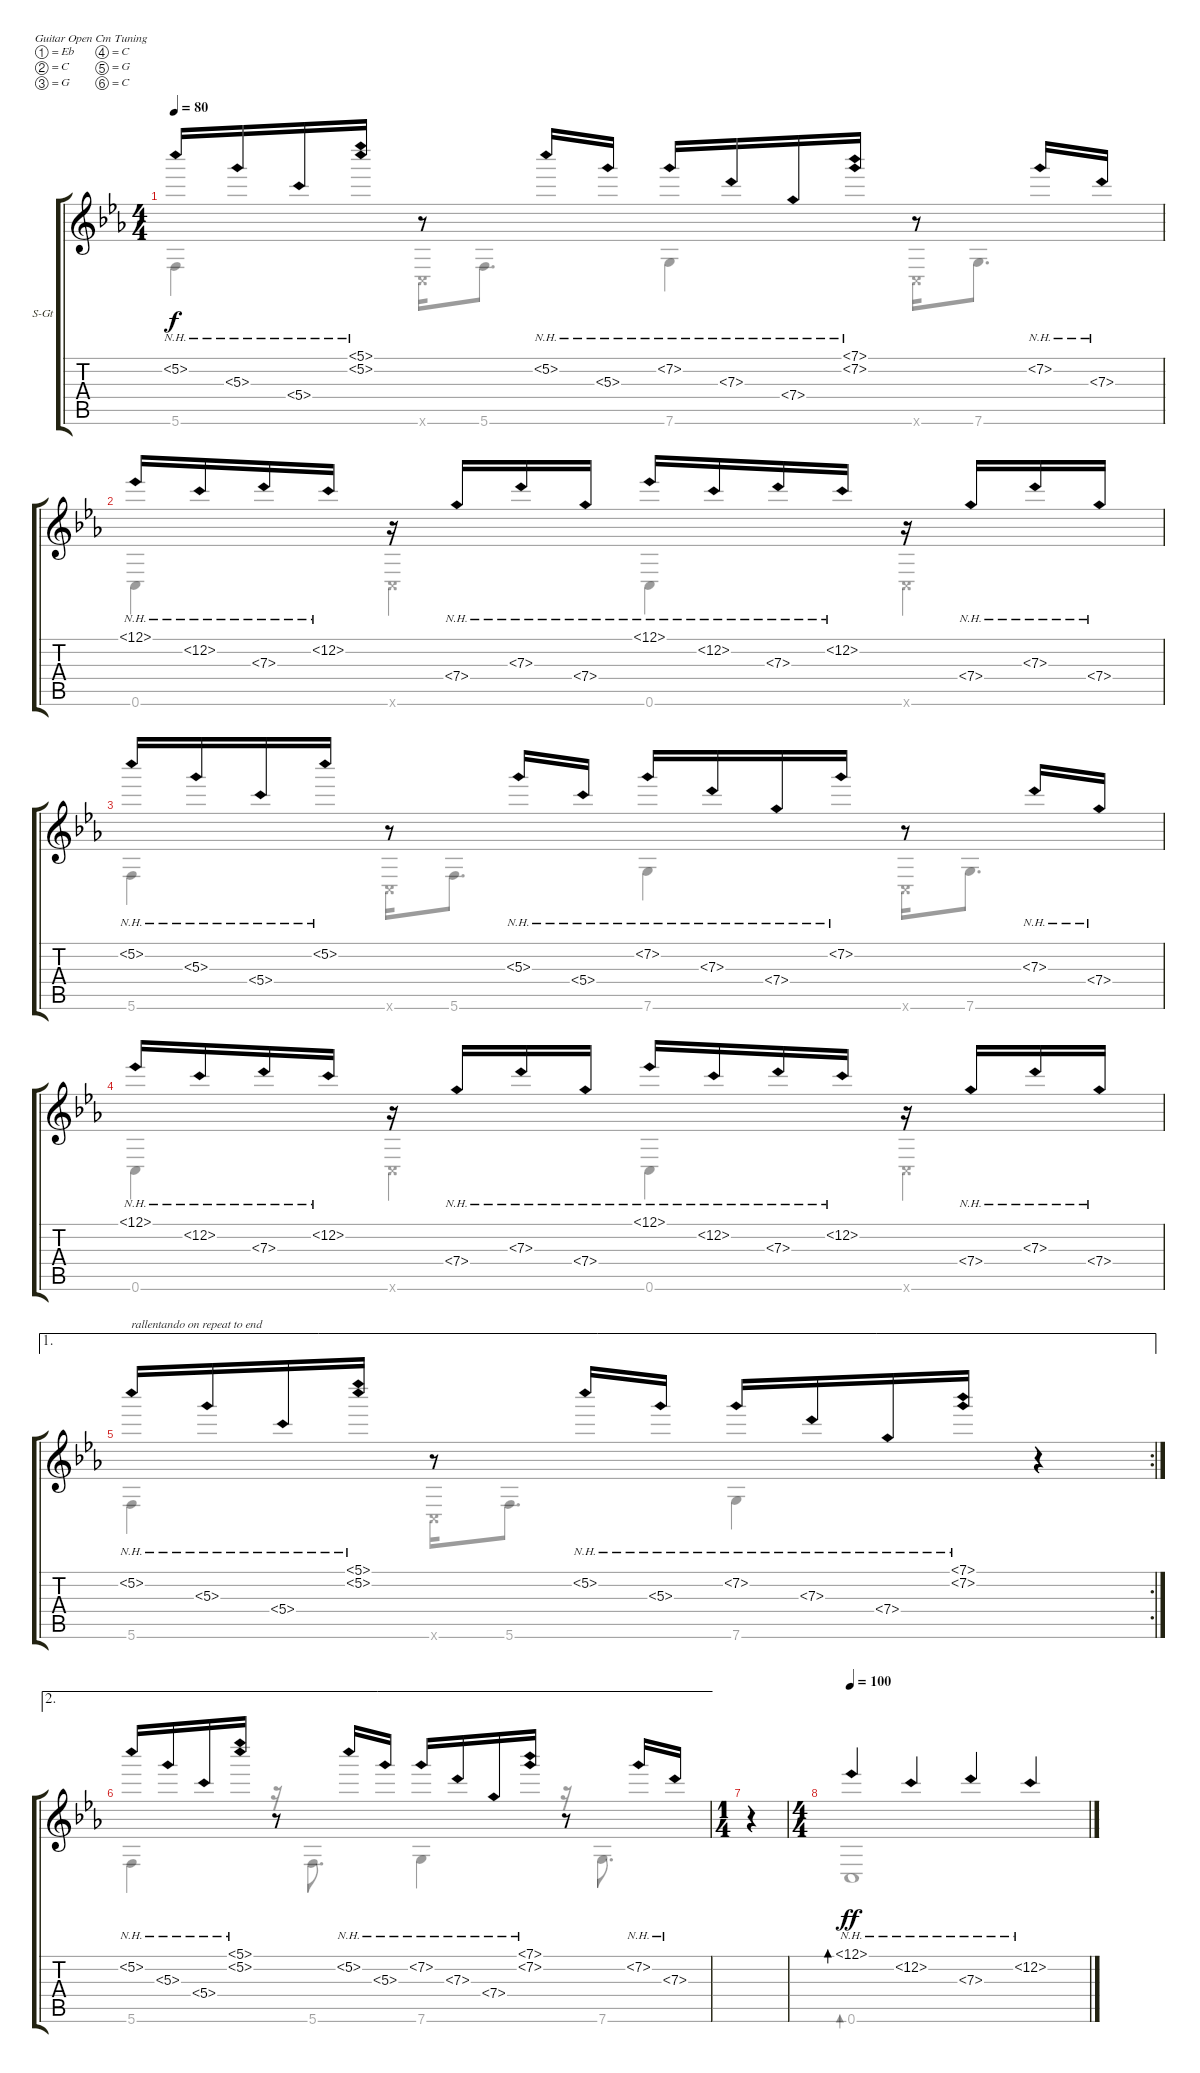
\bracketExtendMode groupsimilarinstruments
\firstSystemTrackNameOrientation horizontal
\otherSystemsTrackNameOrientation horizontal
\track ("Track 1" "S-Gt") {instrument acousticguitarsteel}
\staff {score tabs}
\tuning (Eb4 C4 G3 C3 G2 C2)
\voice
\ts (4 4)
\tempo 80
\clef g2
\ks cminor
5.2{nh}.16{dy f} 5.3{nh}.16 5.4{nh}.16 (5.1{nh} 5.2{nh}).16 r.8 5.2{nh}.16 5.3{nh}.16 7.2{nh}.16 7.3{nh}.16 7.4{nh}.16 (7.1{nh} 7.2{nh}).16 r.8 7.2{nh}.16 7.3{nh}.16 |
12.1{nh}.16 12.2{nh}.16 7.3{nh}.16 12.2{nh}.16 r.16 7.4{nh}.16 7.3{nh}.16 7.4{nh}.16 12.1{nh}.16 12.2{nh}.16 7.3{nh}.16 12.2{nh}.16 r.16 7.4{nh}.16 7.3{nh}.16 7.4{nh}.16 |
5.2{nh}.16 5.3{nh}.16 5.4{nh}.16 5.2{nh}.16 r.8 5.3{nh}.16 5.4{nh}.16 7.2{nh}.16 7.3{nh}.16 7.4{nh}.16 7.2{nh}.16 r.8 7.3{nh}.16 7.4{nh}.16 |
12.1{nh}.16 12.2{nh}.16 7.3{nh}.16 12.2{nh}.16 r.16 7.4{nh}.16 7.3{nh}.16 7.4{nh}.16 12.1{nh}.16 12.2{nh}.16 7.3{nh}.16 12.2{nh}.16 r.16 7.4{nh}.16 7.3{nh}.16 7.4{nh}.16 |
\ae 1
\rc 2
5.2{nh}.16{txt "rallentando on repeat to end"} 5.3{nh}.16 5.4{nh}.16 (5.1{nh} 5.2{nh}).16 r.8 5.2{nh}.16 5.3{nh}.16 7.2{nh}.16 7.3{nh}.16 7.4{nh}.16 (7.1{nh} 7.2{nh}).16 r.4 |
\ae 2
5.2{nh}.16 5.3{nh}.16 5.4{nh}.16 (5.1{nh} 5.2{nh}).16 r.8 5.2{nh}.16 5.3{nh}.16 7.2{nh}.16 7.3{nh}.16 7.4{nh}.16 (7.1{nh} 7.2{nh}).16 r.8 7.2{nh}.16 7.3{nh}.16 |
\ts (1 4)
r.4 |
\ts (4 4)
\tempo 100
12.1{nh}.4{bd 114 dy ff} 12.2{nh}.4 7.3{nh}.4 12.2{nh}.4
\voice
\clef g2
\ottava regular
\simile none
\ks cminor
5.6.4{dy f} 0.6{x}.16 5.6.8{d} 7.6.4 0.6{x}.16 7.6.8{d} |
0.6.4 0.6{x}.4 0.6.4 0.6{x}.4 |
5.6.4 0.6{x}.16 5.6.8{d} 7.6.4 0.6{x}.16 7.6.8{d} |
0.6.4 0.6{x}.4 0.6.4 0.6{x}.4 |
5.6.4 0.6{x}.16 5.6.8{d} 7.6.4 r.4 |
5.6.4 r.16 5.6.8{d} 7.6.4 r.16 7.6.8{d} |
|
0.6.1{bd 0}
